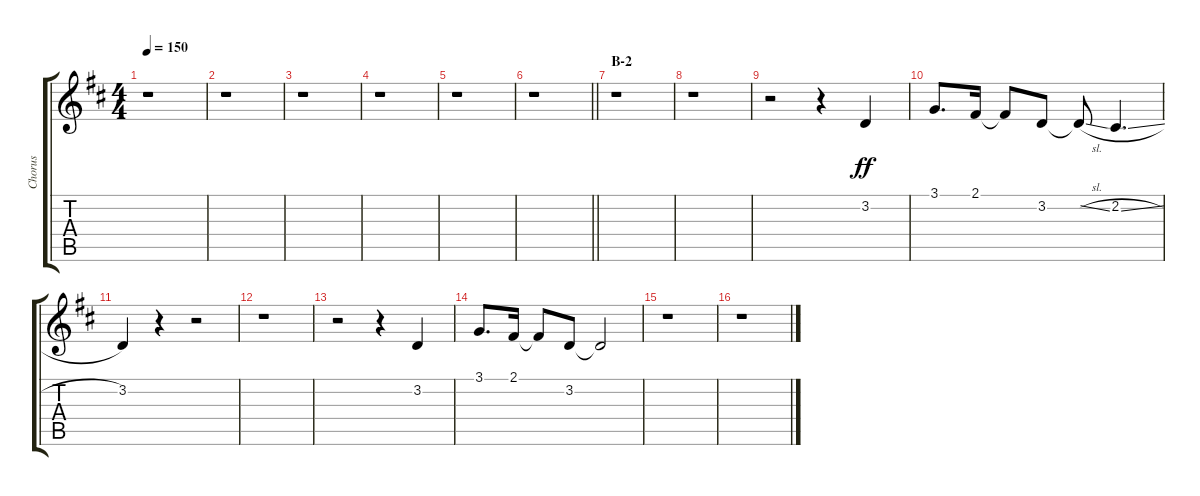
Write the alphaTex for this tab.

\track ("Chorus" "Chorus") {instrument voiceoohs}
\staff {score tabs}
\tuning (E4 B3 G3 D3 A2 E2) {hide}
\ts (4 4)
\tempo 150
\clef g2
\ks d
r.1{dy ff} |
r.1 |
r.1 |
r.1 |
r.1 |
\barLineRight lightlight
r.1 |
\section ("" "B-2")
r.1 |
r.1 |
r.2 r.4 3.2.4 |
3.1.8{d} 2.1.16 2.1{t}.8 3.2.8 3.2{sl t}.8 2.2{sl}.4{d} |
3.2.4 r.4 r.2 |
r.1 |
r.2 r.4 3.2.4 |
3.1.8{d} 2.1.16 2.1{t}.8 3.2.8 3.2{t}.2 |
r.1 |
r.1
